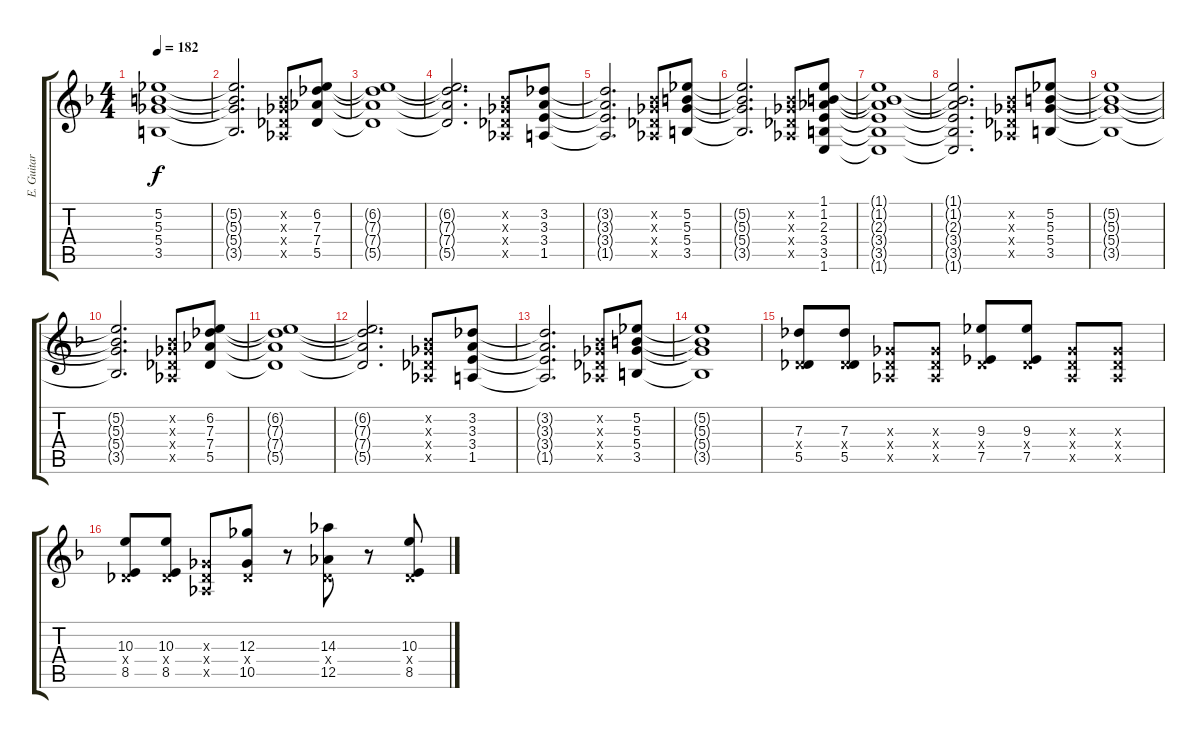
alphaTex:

\track ("E. Guitar II" "E. Guitar ") {instrument distortionguitar}
\staff {score tabs}
\tuning (Eb4 Bb3 Gb3 Db3 Ab2 Eb2) {hide}
\ts (4 4)
\tempo 182
\clef g2
\ks f
(5.2{t} 5.3{t} 5.4{t} 3.5{t}).1{dy f} |
(5.2{t} 5.3{t} 5.4{t} 3.5{t}).2{d} (0.2{x} 0.3{x} 0.4{x} 0.5{x}).8 (6.2 7.3 7.4 5.5).8 |
(6.2{t} 7.3{t} 7.4{t} 5.5{t}).1 |
(6.2{t} 7.3{t} 7.4{t} 5.5{t}).2{d} (0.2{x} 0.3{x} 0.4{x} 0.5{x}).8 (3.2 3.3 3.4 1.5).8 |
(3.2{t} 3.3{t} 3.4{t} 1.5{t}).2{d} (0.2{x} 0.3{x} 0.4{x} 0.5{x}).8 (5.2 5.3 5.4 3.5).8 |
(5.2{t} 5.3{t} 5.4{t} 3.5{t}).2{d} (0.2{x} 0.3{x} 0.4{x} 0.5{x}).8 (1.1 1.2 2.3 3.4 3.5 1.6).8 |
(1.1{t} 1.2{t} 2.3{t} 3.4{t} 3.5{t} 1.6{t}).1 |
(1.1{t} 1.2{t} 2.3{t} 3.4{t} 3.5{t} 1.6{t}).2{d} (0.2{x} 0.3{x} 0.4{x} 0.5{x}).8 (5.2 5.3 5.4 3.5).8 |
(5.2{t} 5.3{t} 5.4{t} 3.5{t}).1 |
(5.2{t} 5.3{t} 5.4{t} 3.5{t}).2{d} (0.2{x} 0.3{x} 0.4{x} 0.5{x}).8 (6.2 7.3 7.4 5.5).8 |
(6.2{t} 7.3{t} 7.4{t} 5.5{t}).1 |
(6.2{t} 7.3{t} 7.4{t} 5.5{t}).2{d} (0.2{x} 0.3{x} 0.4{x} 0.5{x}).8 (3.2 3.3 3.4 1.5).8 |
(3.2{t} 3.3{t} 3.4{t} 1.5{t}).2{d} (0.2{x} 0.3{x} 0.4{x} 0.5{x}).8 (5.2 5.3 5.4 3.5).8 |
(5.2{t} 5.3{t} 5.4{t} 3.5{t}).1 |
(7.3 0.4{x} 5.5).8 (7.3 0.4{x} 5.5).8 (0.3{x} 0.4{x} 0.5{x}).8 (0.3{x} 0.4{x} 0.5{x}).8 (9.3 0.4{x} 7.5).8 (9.3 0.4{x} 7.5).8 (0.3{x} 0.4{x} 0.5{x}).8 (0.3{x} 0.4{x} 0.5{x}).8 |
(10.3 0.4{x} 8.5).8 (10.3 0.4{x} 8.5).8 (0.3{x} 0.4{x} 0.5{x}).8 (12.3 0.4{x} 10.5).8 r.8 (14.3 0.4{x} 12.5).8 r.8 (10.3 0.4{x} 8.5).8
